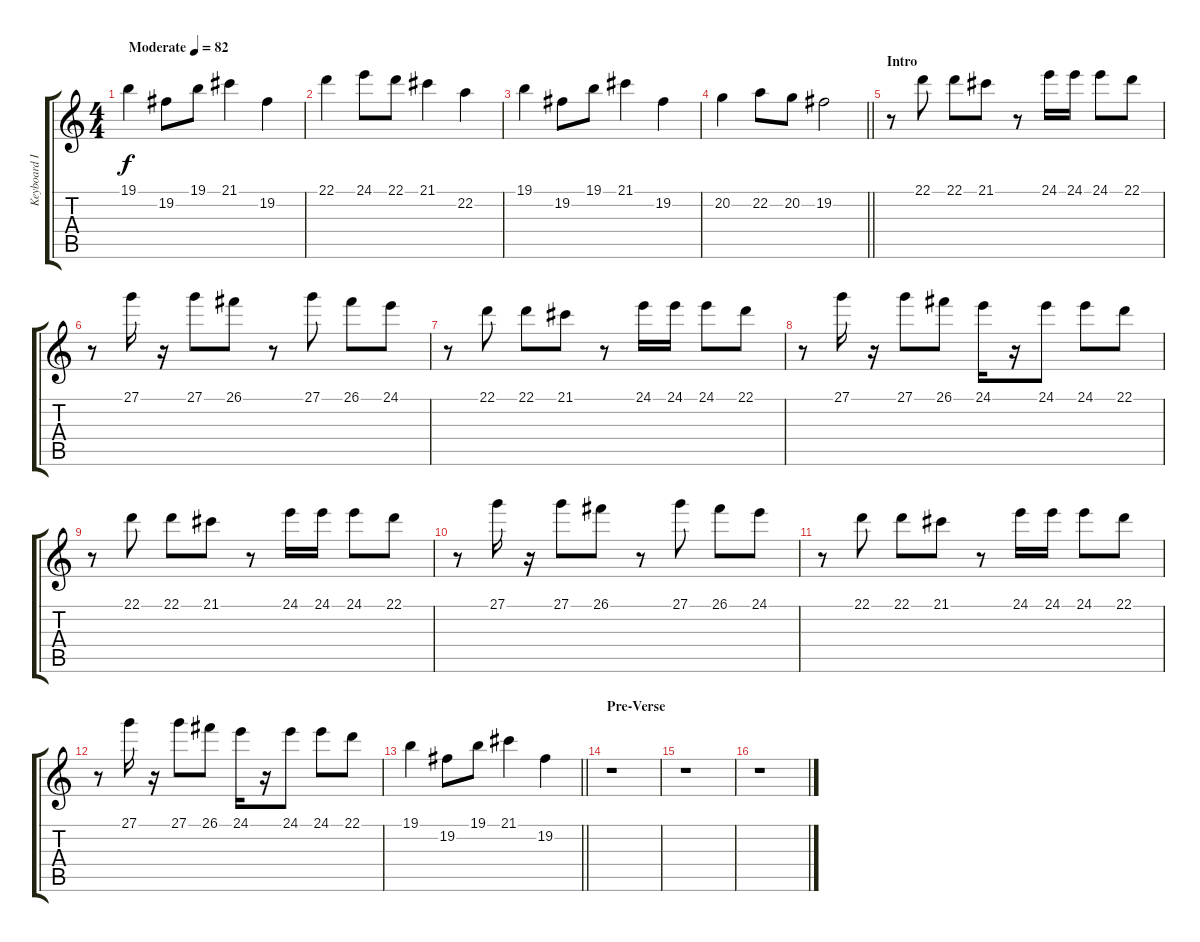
\track ("Keyboard II" "Keyboard I") {instrument stringensemble1}
\staff {score tabs}
\tuning (E4 B3 G3 D3 A2 E2) {hide}
\ts (4 4)
\tempo (82 "Moderate")
\clef g2
\ks c
19.1.4{dy f volume 11 instrument fx3crystal} 19.2.8 19.1.8 21.1.4 19.2.4 |
22.1.4 24.1.8 22.1.8 21.1.4 22.2.4 |
19.1.4 19.2.8 19.1.8 21.1.4 19.2.4 |
\barLineRight lightlight
20.2.4 22.2.8 20.2.8 19.2.2 |
\section ("" "Intro")
r.8{volume 14 instrument stringensemble1} 22.1.8 22.1.8 21.1.8 r.8 24.1.16 24.1.16 24.1.8 22.1.8 |
r.8 27.1.16 r.16 27.1.8 26.1.8 r.8 27.1.8 26.1.8 24.1.8 |
r.8 22.1.8 22.1.8 21.1.8 r.8 24.1.16 24.1.16 24.1.8 22.1.8 |
r.8 27.1.16 r.16 27.1.8 26.1.8 24.1.16 r.16 24.1.8 24.1.8 22.1.8 |
r.8 22.1.8 22.1.8 21.1.8 r.8 24.1.16 24.1.16 24.1.8 22.1.8 |
r.8 27.1.16 r.16 27.1.8 26.1.8 r.8 27.1.8 26.1.8 24.1.8 |
r.8 22.1.8 22.1.8 21.1.8 r.8 24.1.16 24.1.16 24.1.8 22.1.8 |
r.8 27.1.16 r.16 27.1.8 26.1.8 24.1.16 r.16 24.1.8 24.1.8 22.1.8 |
\barLineRight lightlight
19.1.4{volume 11 instrument fx3crystal} 19.2.8 19.1.8 21.1.4 19.2.4 |
\section ("" "Pre-Verse")
r.1 |
r.1 |
r.1
